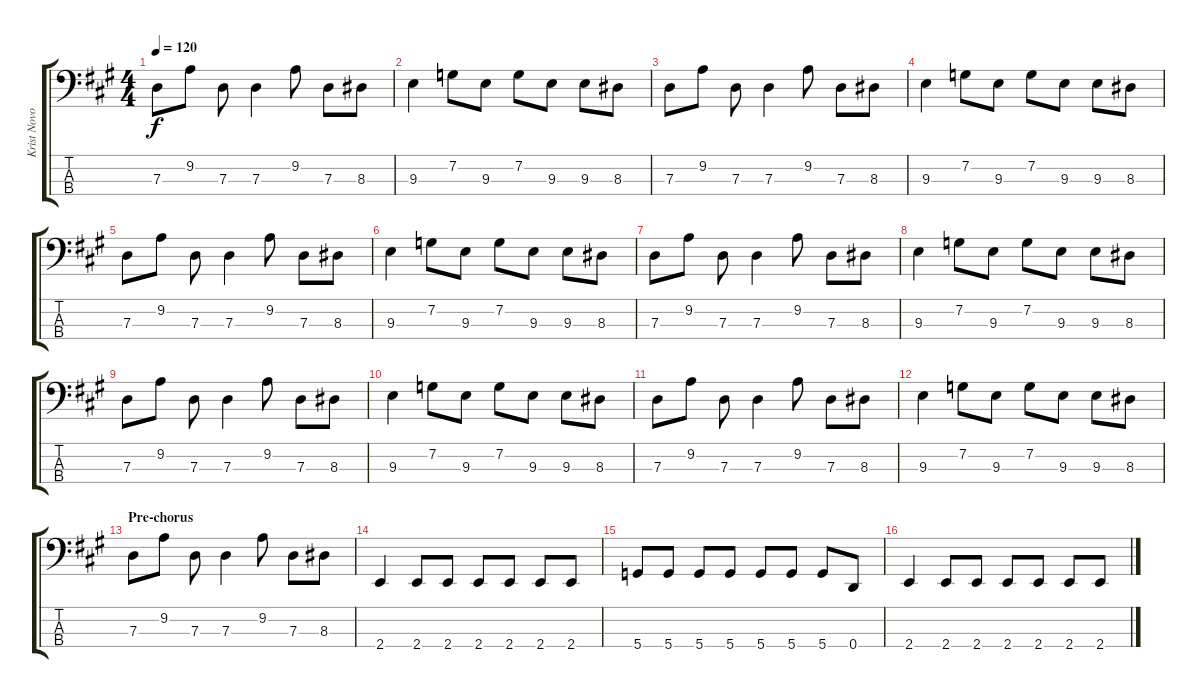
\track ("Krist Novoselic (Bass)" "Krist Novo") {instrument electricbasspick}
\staff {score tabs}
\tuning (F2 C2 G1 D1) {hide}
\ts (4 4)
\tempo 120
\clef f4
\ks a
7.3.8{dy f} 9.2.8 7.3.8 7.3.4 9.2.8 7.3.8 8.3.8 |
9.3.4 7.2.8 9.3.8 7.2.8 9.3.8 9.3.8 8.3.8 |
7.3.8 9.2.8 7.3.8 7.3.4 9.2.8 7.3.8 8.3.8 |
9.3.4 7.2.8 9.3.8 7.2.8 9.3.8 9.3.8 8.3.8 |
7.3.8 9.2.8 7.3.8 7.3.4 9.2.8 7.3.8 8.3.8 |
9.3.4 7.2.8 9.3.8 7.2.8 9.3.8 9.3.8 8.3.8 |
7.3.8 9.2.8 7.3.8 7.3.4 9.2.8 7.3.8 8.3.8 |
9.3.4 7.2.8 9.3.8 7.2.8 9.3.8 9.3.8 8.3.8 |
7.3.8 9.2.8 7.3.8 7.3.4 9.2.8 7.3.8 8.3.8 |
9.3.4 7.2.8 9.3.8 7.2.8 9.3.8 9.3.8 8.3.8 |
7.3.8 9.2.8 7.3.8 7.3.4 9.2.8 7.3.8 8.3.8 |
9.3.4 7.2.8 9.3.8 7.2.8 9.3.8 9.3.8 8.3.8 |
\section ("" "Pre-chorus")
7.3.8 9.2.8 7.3.8 7.3.4 9.2.8 7.3.8 8.3.8 |
2.4.4 2.4.8 2.4.8 2.4.8 2.4.8 2.4.8 2.4.8 |
5.4.8 5.4.8 5.4.8 5.4.8 5.4.8 5.4.8 5.4.8 0.4.8 |
2.4.4 2.4.8 2.4.8 2.4.8 2.4.8 2.4.8 2.4.8
